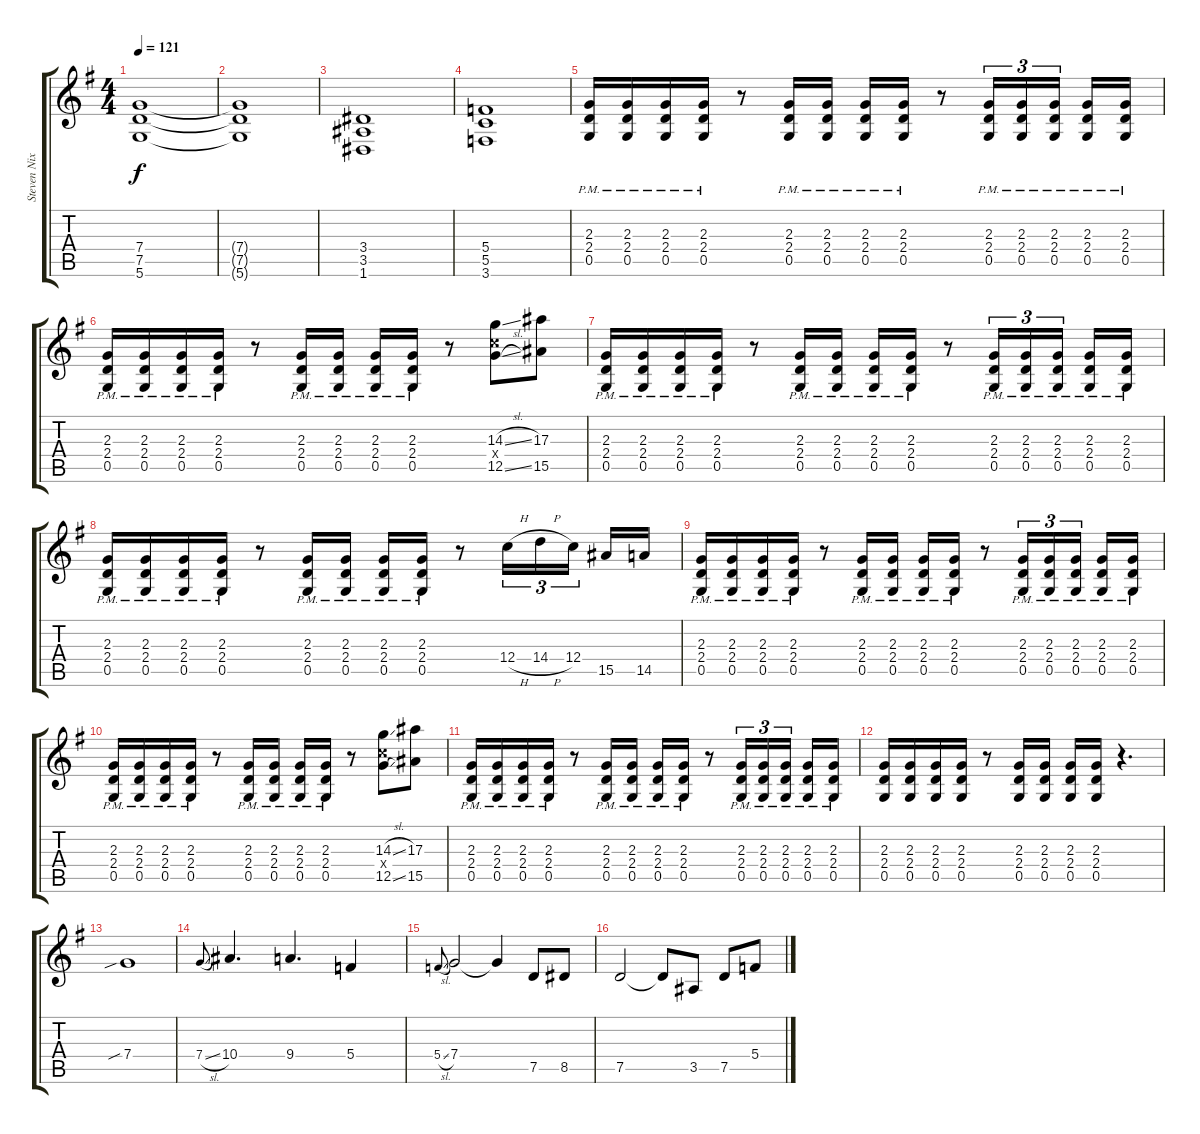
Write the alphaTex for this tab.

\track ("Steven Nixon" "Steven Nix") {instrument distortionguitar}
\staff {score tabs}
\tuning (D4 A3 F3 C3 G2 D2) {hide}
\ts (4 4)
\tempo 121
\clef g2
\ks g
(7.4 7.5 5.6).1{dy f} |
(7.4{t} 7.5{t} 5.6{t}).1 |
(3.4 3.5 1.6).1 |
(5.4 5.5 3.6).1 |
(2.3{pm} 2.4{pm} 0.5{pm}).16 (2.3{pm} 2.4{pm} 0.5{pm}).16 (2.3{pm} 2.4{pm} 0.5{pm}).16 (2.3{pm} 2.4{pm} 0.5{pm}).16 r.8 (2.3{pm} 2.4{pm} 0.5{pm}).16 (2.3{pm} 2.4{pm} 0.5{pm}).16 (2.3{pm} 2.4{pm} 0.5{pm}).16 (2.3{pm} 2.4{pm} 0.5{pm}).16 r.8 (2.3{pm} 2.4{pm} 0.5{pm}).16{tu (3 2)} (2.3{pm} 2.4{pm} 0.5{pm}).16{tu (3 2)} (2.3{pm} 2.4{pm} 0.5{pm}).16{tu (3 2) beam splitsecondary} (2.3{pm} 2.4{pm} 0.5{pm}).16 (2.3{pm} 2.4{pm} 0.5{pm}).16 |
(2.3{pm} 2.4{pm} 0.5{pm}).16 (2.3{pm} 2.4{pm} 0.5{pm}).16 (2.3{pm} 2.4{pm} 0.5{pm}).16 (2.3{pm} 2.4{pm} 0.5{pm}).16 r.8 (2.3{pm} 2.4{pm} 0.5{pm}).16 (2.3{pm} 2.4{pm} 0.5{pm}).16 (2.3{pm} 2.4{pm} 0.5{pm}).16 (2.3{pm} 2.4{pm} 0.5{pm}).16 r.8 (14.3{sl} 12.4{x} 12.5{sl}).8 (17.3 15.5).8 |
(2.3{pm} 2.4{pm} 0.5{pm}).16 (2.3{pm} 2.4{pm} 0.5{pm}).16 (2.3{pm} 2.4{pm} 0.5{pm}).16 (2.3{pm} 2.4{pm} 0.5{pm}).16 r.8 (2.3{pm} 2.4{pm} 0.5{pm}).16 (2.3{pm} 2.4{pm} 0.5{pm}).16 (2.3{pm} 2.4{pm} 0.5{pm}).16 (2.3{pm} 2.4{pm} 0.5{pm}).16 r.8 (2.3{pm} 2.4{pm} 0.5{pm}).16{tu (3 2)} (2.3{pm} 2.4{pm} 0.5{pm}).16{tu (3 2)} (2.3{pm} 2.4{pm} 0.5{pm}).16{tu (3 2) beam splitsecondary} (2.3{pm} 2.4{pm} 0.5{pm}).16 (2.3{pm} 2.4{pm} 0.5{pm}).16 |
(2.3{pm} 2.4{pm} 0.5{pm}).16 (2.3{pm} 2.4{pm} 0.5{pm}).16 (2.3{pm} 2.4{pm} 0.5{pm}).16 (2.3{pm} 2.4{pm} 0.5{pm}).16 r.8 (2.3{pm} 2.4{pm} 0.5{pm}).16 (2.3{pm} 2.4{pm} 0.5{pm}).16 (2.3{pm} 2.4{pm} 0.5{pm}).16 (2.3{pm} 2.4{pm} 0.5{pm}).16 r.8 12.4{h}.16{tu (3 2)} 14.4{h}.16{tu (3 2)} 12.4.16{tu (3 2) beam splitsecondary} 15.5.16 14.5.16 |
(2.3{pm} 2.4{pm} 0.5{pm}).16 (2.3{pm} 2.4{pm} 0.5{pm}).16 (2.3{pm} 2.4{pm} 0.5{pm}).16 (2.3{pm} 2.4{pm} 0.5{pm}).16 r.8 (2.3{pm} 2.4{pm} 0.5{pm}).16 (2.3{pm} 2.4{pm} 0.5{pm}).16 (2.3{pm} 2.4{pm} 0.5{pm}).16 (2.3{pm} 2.4{pm} 0.5{pm}).16 r.8 (2.3{pm} 2.4{pm} 0.5{pm}).16{tu (3 2)} (2.3{pm} 2.4{pm} 0.5{pm}).16{tu (3 2)} (2.3{pm} 2.4{pm} 0.5{pm}).16{tu (3 2) beam splitsecondary} (2.3{pm} 2.4{pm} 0.5{pm}).16 (2.3{pm} 2.4{pm} 0.5{pm}).16 |
(2.3{pm} 2.4{pm} 0.5{pm}).16 (2.3{pm} 2.4{pm} 0.5{pm}).16 (2.3{pm} 2.4{pm} 0.5{pm}).16 (2.3{pm} 2.4{pm} 0.5{pm}).16 r.8 (2.3{pm} 2.4{pm} 0.5{pm}).16 (2.3{pm} 2.4{pm} 0.5{pm}).16 (2.3{pm} 2.4{pm} 0.5{pm}).16 (2.3{pm} 2.4{pm} 0.5{pm}).16 r.8 (14.3{sl} 12.4{x} 12.5{sl}).8 (17.3 15.5).8 |
(2.3{pm} 2.4{pm} 0.5{pm}).16 (2.3{pm} 2.4{pm} 0.5{pm}).16 (2.3{pm} 2.4{pm} 0.5{pm}).16 (2.3{pm} 2.4{pm} 0.5{pm}).16 r.8 (2.3{pm} 2.4{pm} 0.5{pm}).16 (2.3{pm} 2.4{pm} 0.5{pm}).16 (2.3{pm} 2.4{pm} 0.5{pm}).16 (2.3{pm} 2.4{pm} 0.5{pm}).16 r.8 (2.3{pm} 2.4{pm} 0.5{pm}).16{tu (3 2)} (2.3{pm} 2.4{pm} 0.5{pm}).16{tu (3 2)} (2.3{pm} 2.4{pm} 0.5{pm}).16{tu (3 2) beam splitsecondary} (2.3{pm} 2.4{pm} 0.5{pm}).16 (2.3{pm} 2.4{pm} 0.5{pm}).16 |
(2.3 2.4 0.5).16 (2.3 2.4 0.5).16 (2.3 2.4 0.5).16 (2.3 2.4 0.5).16 r.8 (2.3 2.4 0.5).16 (2.3 2.4 0.5).16 (2.3 2.4 0.5).16 (2.3 2.4 0.5).16 r.4{d} |
7.4{sib}.1 |
7.4{sl}.8{gr onbeat} 10.4.4{d} 9.4.4{d} 5.4.4 |
5.4{sl}.8{gr onbeat} 7.4.2 7.4{t}.4 7.5.8 8.5.8 |
7.5.2 7.5{t}.8 3.5.8 7.5.8 5.4.8
